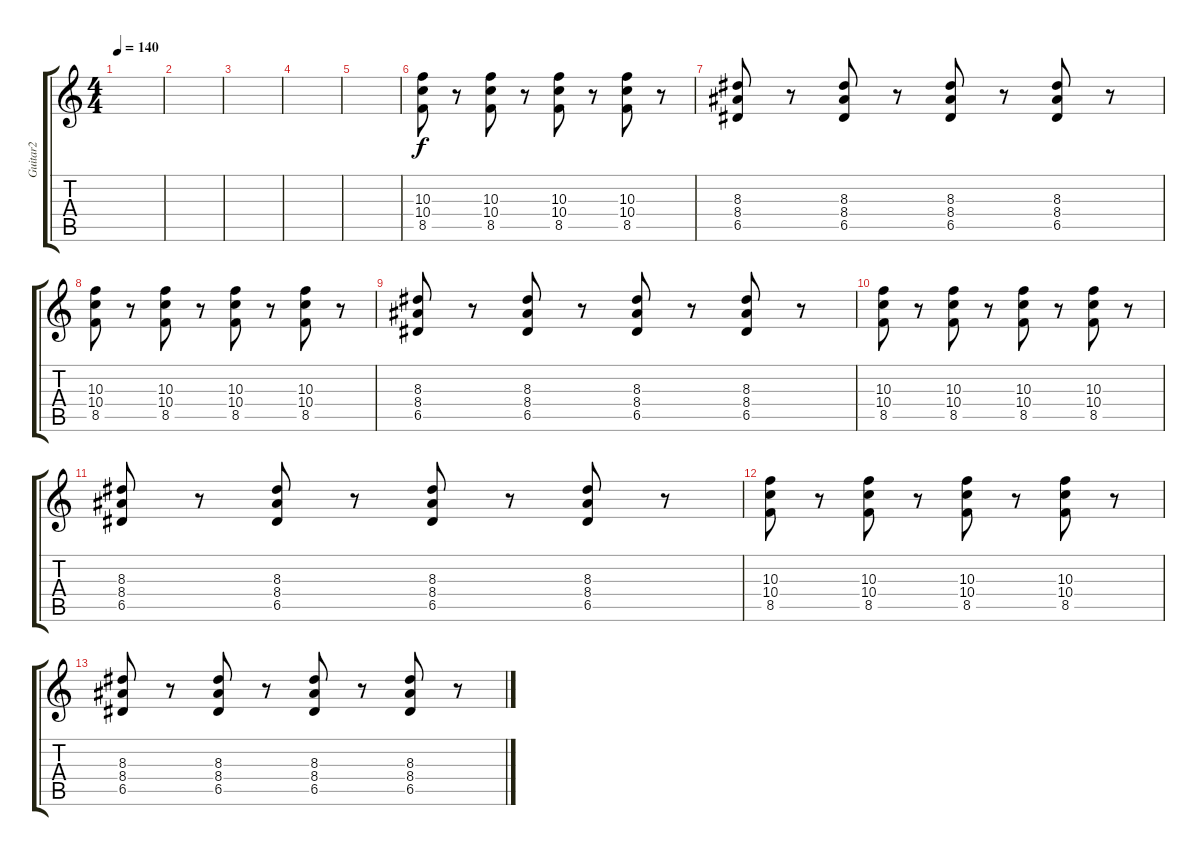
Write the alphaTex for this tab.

\track ("Guitar2" "Guitar2") {instrument distortionguitar}
\staff {score tabs}
\tuning (E4 B3 G3 D3 A2 E2) {hide}
\ts (4 4)
\tempo 140
\clef g2
\ks c
|
|
|
|
|
(10.3 10.4 8.5).8 r.8 (10.3 10.4 8.5).8 r.8 (10.3 10.4 8.5).8 r.8 (10.3 10.4 8.5).8 r.8 |
(8.3 8.4 6.5).8 r.8 (8.3 8.4 6.5).8 r.8 (8.3 8.4 6.5).8 r.8 (8.3 8.4 6.5).8 r.8 |
(10.3 10.4 8.5).8 r.8 (10.3 10.4 8.5).8 r.8 (10.3 10.4 8.5).8 r.8 (10.3 10.4 8.5).8 r.8 |
(8.3 8.4 6.5).8 r.8 (8.3 8.4 6.5).8 r.8 (8.3 8.4 6.5).8 r.8 (8.3 8.4 6.5).8 r.8 |
(10.3 10.4 8.5).8 r.8 (10.3 10.4 8.5).8 r.8 (10.3 10.4 8.5).8 r.8 (10.3 10.4 8.5).8 r.8 |
(8.3 8.4 6.5).8 r.8 (8.3 8.4 6.5).8 r.8 (8.3 8.4 6.5).8 r.8 (8.3 8.4 6.5).8 r.8 |
(10.3 10.4 8.5).8 r.8 (10.3 10.4 8.5).8 r.8 (10.3 10.4 8.5).8 r.8 (10.3 10.4 8.5).8 r.8 |
(8.3 8.4 6.5).8 r.8 (8.3 8.4 6.5).8 r.8 (8.3 8.4 6.5).8 r.8 (8.3 8.4 6.5).8 r.8
